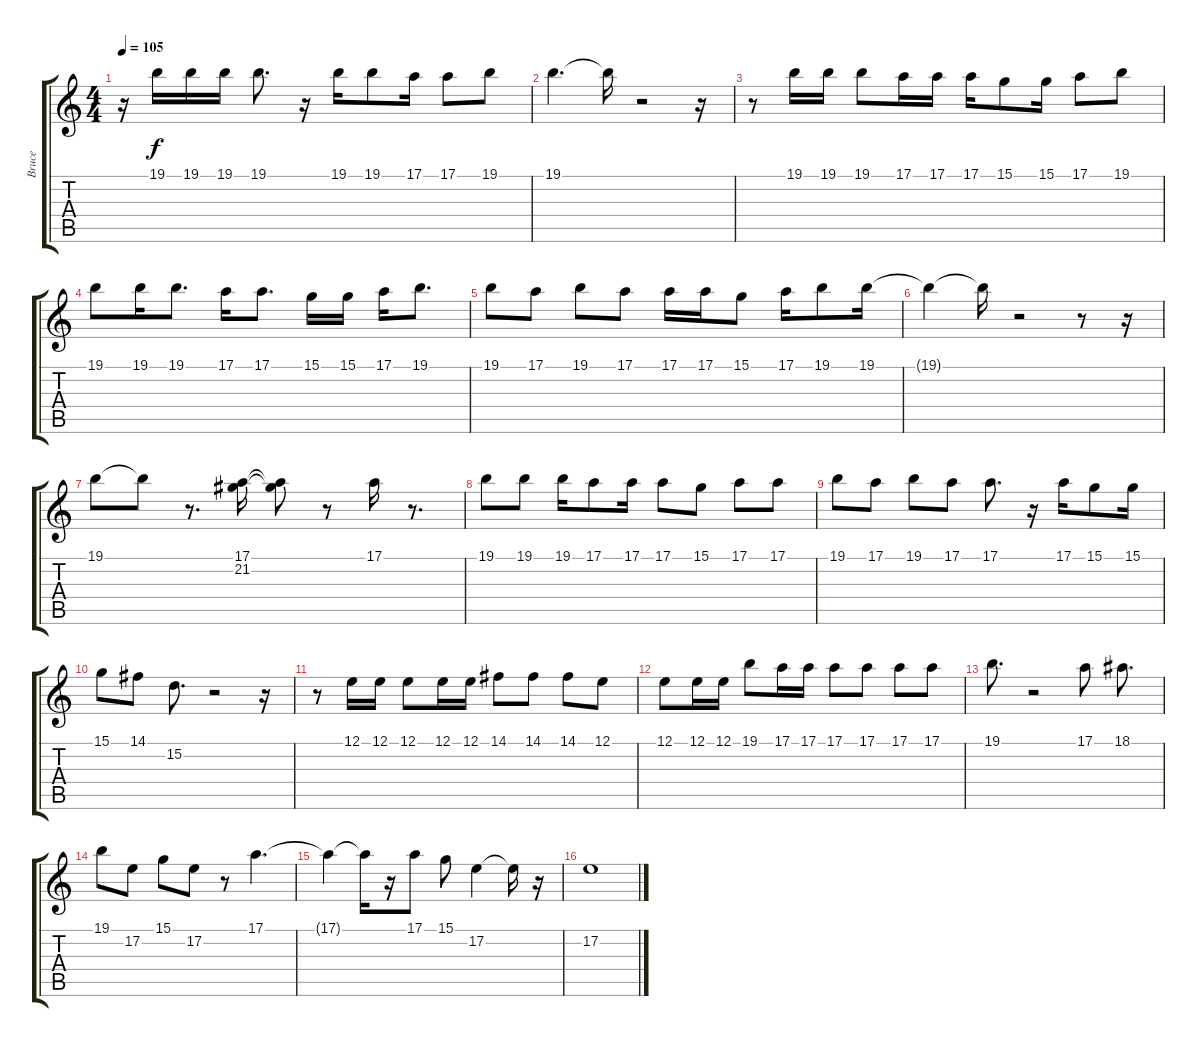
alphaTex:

\track ("Bruce " "Bruce ") {instrument voiceoohs}
\staff {score tabs}
\tuning (E4 B3 G3 D3 A2 E2) {hide}
\ts (4 4)
\tempo 105
\clef g2
\ks c
r.16{dy f} 19.1.16 19.1.16 19.1.16 19.1.8{d} r.16 19.1.16 19.1.8 17.1.16 17.1.8 19.1.8 |
19.1.4{d} 19.1{t}.16 r.2 r.16 |
r.8 19.1.16 19.1.16 19.1.8 17.1.16 17.1.16 17.1.16 15.1.8 15.1.16 17.1.8 19.1.8 |
19.1.8 19.1.16 19.1.8{d} 17.1.16 17.1.8{d} 15.1.16 15.1.16 17.1.16 19.1.8{d} |
19.1.8 17.1.8 19.1.8 17.1.8 17.1.16 17.1.16 15.1.8 17.1.16 19.1.8 19.1.16 |
19.1{t}.4 19.1{t}.16 r.2 r.8 r.16 |
19.1.8 19.1{t}.8 r.8{d} (17.1 21.2).16 (17.1{t} 21.2{t}).8 r.8 17.1.16 r.8{d} |
19.1.8 19.1.8 19.1.16 17.1.8 17.1.16 17.1.8 15.1.8 17.1.8 17.1.8 |
19.1.8 17.1.8 19.1.8 17.1.8 17.1.8{d} r.16 17.1.16 15.1.8 15.1.16 |
15.1.8 14.1.8 15.2.8{d} r.2 r.16 |
r.8 12.1.16 12.1.16 12.1.8 12.1.16 12.1.16 14.1.8 14.1.8 14.1.8 12.1.8 |
12.1.8 12.1.16 12.1.16 19.1.8 17.1.16 17.1.16 17.1.8 17.1.8 17.1.8 17.1.8 |
19.1.8{d} r.2 17.1.8 18.1.8{d} |
19.1.8 17.2.8 15.1.8 17.2.8 r.8 17.1.4{d} |
17.1{t}.4 17.1{t}.16 r.16 17.1.8 15.1.8 17.2.4 17.2{t}.16 r.16 |
17.2.1
